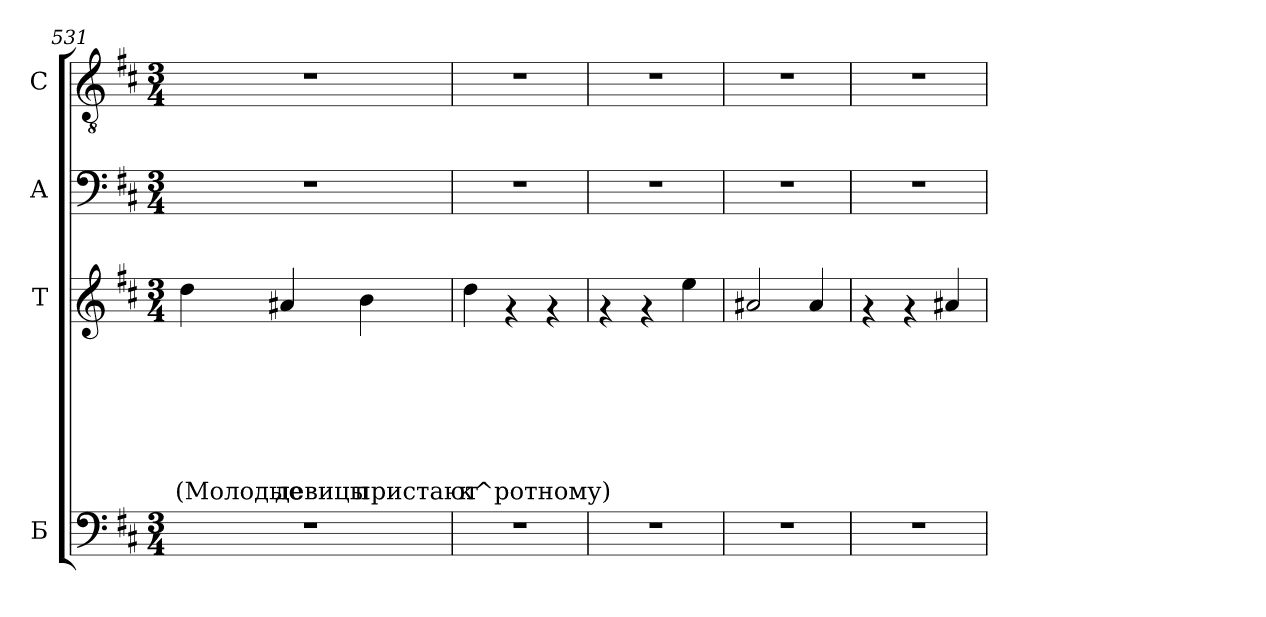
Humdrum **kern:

**kern	**kern	**text	**text	**text	**text	**text	**text	**text	**kern	**kern
*part4	*part3	*part3	*part3	*part3	*part3	*part3	*part3	*part3	*part2	*part1
*staff4	*staff3	*staff3	*staff3	*staff3	*staff3	*staff3	*staff3	*staff3	*staff2	*staff1
*I"Б	*I"Т	*	*	*	*	*	*	*	*I"А	*I"С
!!LO:PB:g=z
*clefF4	*clefG2	*	*	*	*	*	*	*	*clefF4	*clefGv2
*k[f#c#]	*k[f#c#]	*	*	*	*	*	*	*	*k[f#c#]	*k[f#c#]
*D:	*D:	*	*	*	*	*	*	*	*D:	*D:
*M3/4	*M3/4	*	*	*	*	*	*	*	*M3/4	*M3/4
=531	=531	=531	=531	=531	=531	=531	=531	=531	=531	=531
!	!	!	!	!	!	!	!	!LO:LY:b	!	!
2.r	4dd\	.	.	.	.	.	.	(Молодые	2.r	2.r
!	!	!	!	!	!	!	!	!LO:LY:b	!	!
.	4a#X/	.	.	.	.	.	.	девицы	.	.
!	!	!	!	!	!	!	!	!LO:LY:b	!	!
.	4b\	.	.	.	.	.	.	пристают	.	.
=532	=532	=532	=532	=532	=532	=532	=532	=532	=532	=532
!	!	!	!	!	!	!	!	!LO:LY:b	!	!
2.r	4dd\	.	.	.	.	.	.	к^ротному)	2.r	2.r
.	4rf	.	.	.	.	.	.	.	.	.
.	4rf	.	.	.	.	.	.	.	.	.
=533	=533	=533	=533	=533	=533	=533	=533	=533	=533	=533
2.r	4rf	.	.	.	.	.	.	.	2.r	2.r
.	4rf	.	.	.	.	.	.	.	.	.
.	4ee\	.	.	.	.	.	.	.	.	.
=534	=534	=534	=534	=534	=534	=534	=534	=534	=534	=534
2.r	2a#X/	.	.	.	.	.	.	.	2.r	2.r
.	4a#/	.	.	.	.	.	.	.	.	.
=535	=535	=535	=535	=535	=535	=535	=535	=535	=535	=535
2.r	4rf	.	.	.	.	.	.	.	2.r	2.r
.	4rf	.	.	.	.	.	.	.	.	.
.	4a#X/	.	.	.	.	.	.	.	.	.
=	=	=	=	=	=	=	=	=	=	=
*-	*-	*-	*-	*-	*-	*-	*-	*-	*-	*-
